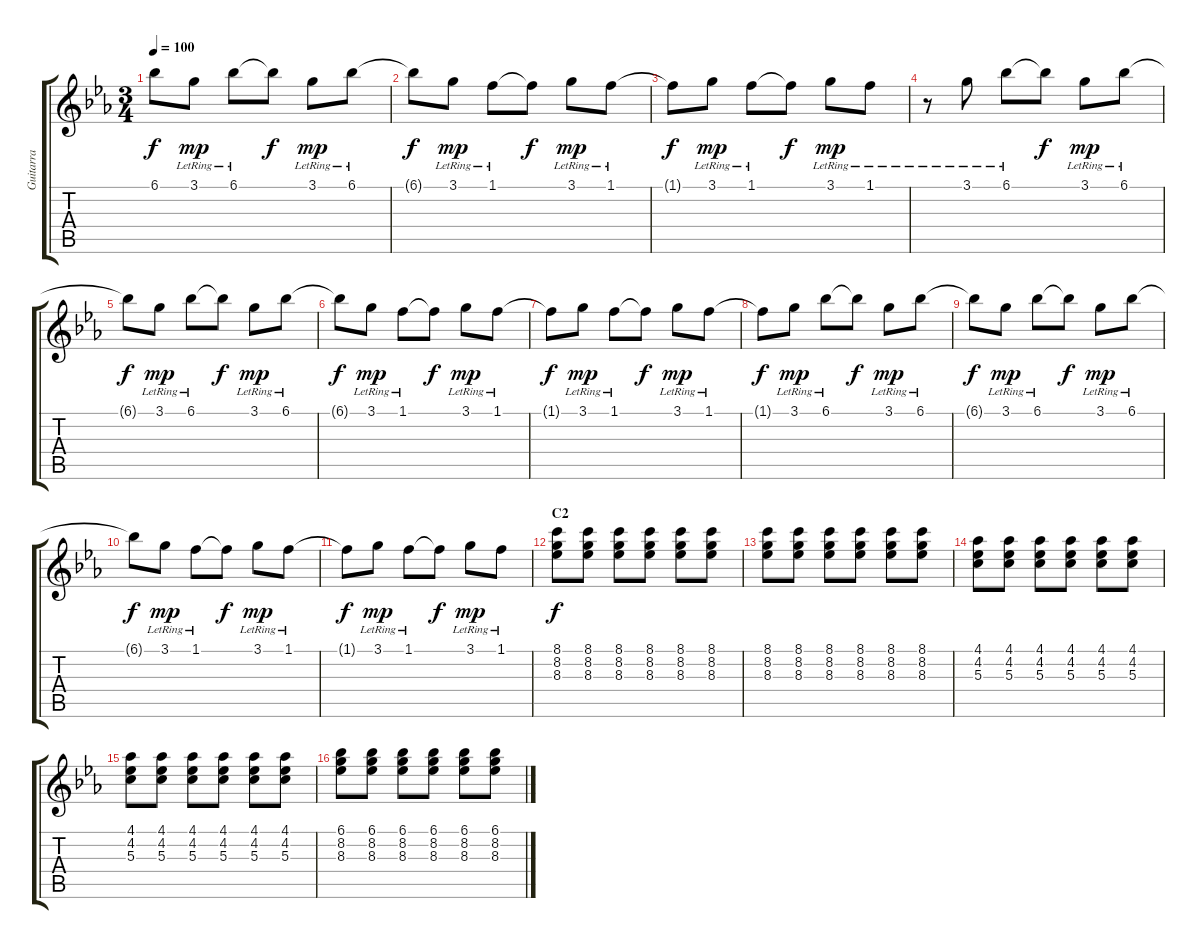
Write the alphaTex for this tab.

\track ("Guitarra" "Guitarra") {instrument acousticguitarsteel}
\staff {score tabs}
\tuning (E4 B3 G3 D3 A2 E2) {hide}
\ts (3 4)
\tempo 100
\clef g2
\ks eb
6.1{t}.8{dy f} 3.1{lr}.8{dy mp} 6.1{lr}.8 6.1{t}.8{dy f} 3.1{lr}.8{dy mp} 6.1{lr}.8 |
6.1{t}.8{dy f} 3.1{lr}.8{dy mp} 1.1{lr}.8 1.1{t}.8{dy f} 3.1{lr}.8{dy mp} 1.1{lr}.8 |
1.1{t}.8{dy f} 3.1{lr}.8{dy mp} 1.1{lr}.8 1.1{t}.8{dy f} 3.1{lr}.8{dy mp} 1.1{lr}.8 |
r.8 3.1{lr}.8 6.1{lr}.8 6.1{t}.8{dy f} 3.1{lr}.8{dy mp} 6.1{lr}.8 |
6.1{t}.8{dy f} 3.1{lr}.8{dy mp} 6.1{lr}.8 6.1{t}.8{dy f} 3.1{lr}.8{dy mp} 6.1{lr}.8 |
6.1{t}.8{dy f} 3.1{lr}.8{dy mp} 1.1{lr}.8 1.1{t}.8{dy f} 3.1{lr}.8{dy mp} 1.1{lr}.8 |
1.1{t}.8{dy f} 3.1{lr}.8{dy mp} 1.1{lr}.8 1.1{t}.8{dy f} 3.1{lr}.8{dy mp} 1.1{lr}.8 |
1.1{t}.8{dy f} 3.1{lr}.8{dy mp} 6.1{lr}.8 6.1{t}.8{dy f} 3.1{lr}.8{dy mp} 6.1{lr}.8 |
6.1{t}.8{dy f} 3.1{lr}.8{dy mp} 6.1{lr}.8 6.1{t}.8{dy f} 3.1{lr}.8{dy mp} 6.1{lr}.8 |
6.1{t}.8{dy f} 3.1{lr}.8{dy mp} 1.1{lr}.8 1.1{t}.8{dy f} 3.1{lr}.8{dy mp} 1.1{lr}.8 |
1.1{t}.8{dy f} 3.1{lr}.8{dy mp} 1.1{lr}.8 1.1{t}.8{dy f} 3.1{lr}.8{dy mp} 1.1{lr}.8 |
\section ("" "C2")
(8.1 8.2 8.3).8{dy f balance 8} (8.1 8.2 8.3).8 (8.1 8.2 8.3).8 (8.1 8.2 8.3).8 (8.1 8.2 8.3).8 (8.1 8.2 8.3).8 |
(8.1 8.2 8.3).8 (8.1 8.2 8.3).8 (8.1 8.2 8.3).8 (8.1 8.2 8.3).8 (8.1 8.2 8.3).8 (8.1 8.2 8.3).8 |
(4.1 4.2 5.3).8 (4.1 4.2 5.3).8 (4.1 4.2 5.3).8 (4.1 4.2 5.3).8 (4.1 4.2 5.3).8 (4.1 4.2 5.3).8 |
(4.1 4.2 5.3).8 (4.1 4.2 5.3).8 (4.1 4.2 5.3).8 (4.1 4.2 5.3).8 (4.1 4.2 5.3).8 (4.1 4.2 5.3).8 |
(6.1 8.2 8.3).8 (6.1 8.2 8.3).8 (6.1 8.2 8.3).8 (6.1 8.2 8.3).8 (6.1 8.2 8.3).8 (6.1 8.2 8.3).8
